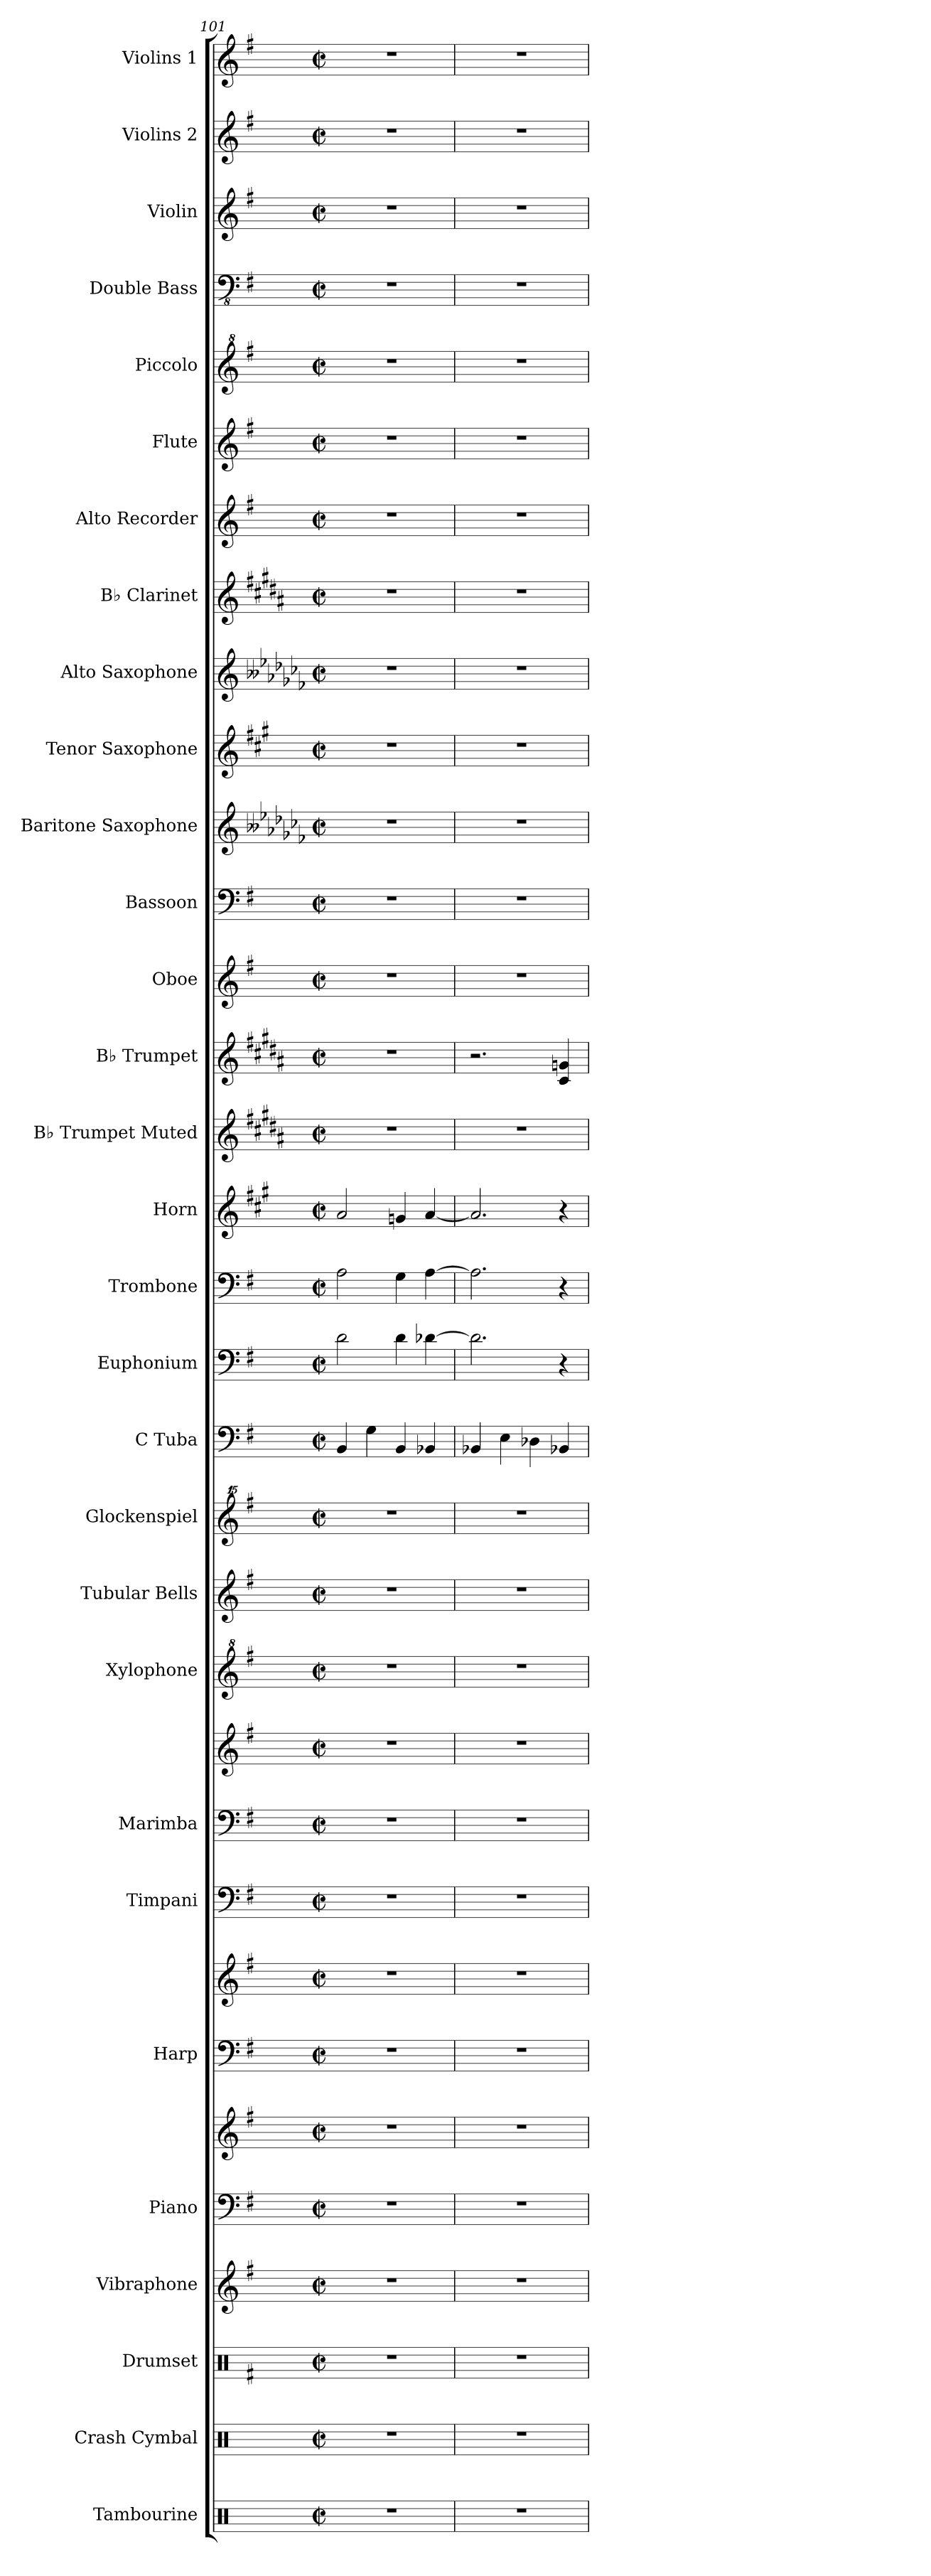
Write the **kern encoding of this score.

**kern	**kern	**kern	**kern	**kern	**kern	**kern	**kern	**kern	**kern	**kern	**kern	**kern	**kern	**kern	**kern	**kern	**kern	**kern	**kern	**kern	**kern	**kern	**kern	**kern	**kern	**kern	**kern	**kern	**kern	**kern	**kern	**kern
*part30	*part29	*part28	*part27	*part26	*part26	*part25	*part25	*part24	*part23	*part23	*part22	*part21	*part20	*part19	*part18	*part17	*part16	*part15	*part14	*part13	*part12	*part11	*part10	*part9	*part8	*part7	*part6	*part5	*part4	*part3	*part2	*part1
*staff33	*staff32	*staff31	*staff30	*staff29	*staff28	*staff27	*staff26	*staff25	*staff24	*staff23	*staff22	*staff21	*staff20	*staff19	*staff18	*staff17	*staff16	*staff15	*staff14	*staff13	*staff12	*staff11	*staff10	*staff9	*staff8	*staff7	*staff6	*staff5	*staff4	*staff3	*staff2	*staff1
*I"Tambourine	*I"Crash Cymbal	*I"Drumset	*I"Vibraphone	*I"Piano	*	*I"Harp	*	*I"Timpani	*I"Marimba	*	*I"Xylophone	*I"Tubular Bells	*I"Glockenspiel	*I"C Tuba	*I"Euphonium	*I"Trombone	*I"Horn	*I"B♭ Trumpet Muted	*I"B♭ Trumpet	*I"Oboe	*I"Bassoon	*I"Baritone Saxophone	*I"Tenor Saxophone	*I"Alto Saxophone	*I"B♭ Clarinet	*I"Alto Recorder	*I"Flute	*I"Piccolo	*I"Double Bass	*I"Violin	*I"Violins 2	*I"Violins 1
*I'Tamb.	*I'Cr. Cym.	*I'Drs.	*I'Vib.	*I'Pno.	*	*I'Hrp.	*	*I'Timp.	*I'Mrm.	*	*I'Xyl.	*I'Tu. Be.	*I'Glk.	*I'C Tu.	*I'Eu.	*I'Trb.	*I'Hn.	*I'B♭ Tpt. Mut	*I'B♭ Tpt.	*I'Ob.	*I'Bsn.	*I'Bar. Sax.	*I'T. Sax.	*I'A. Sax.	*I'B♭ Cl.	*I'A. Rec.	*I'Fl.	*I'Picc.	*	*I'Vln.	*I'Vlns. 2	*I'Vlns. 1
*clefX	*clefX	*clefX	*clefG2	*clefF4	*clefG2	*clefF4	*clefG2	*clefF4	*clefF4	*clefG2	*clefG^2	*clefG2	*clefG^^2	*clefF4	*clefF4	*clefF4	*clefG2	*clefG2	*clefG2	*clefG2	*clefF4	*clefG2	*clefG2	*clefG2	*clefG2	*clefG2	*clefG2	*clefG^2	*clefFv4	*clefG2	*clefG2	*clefG2
*	*	*	*	*	*	*	*	*	*	*	*	*	*	*	*	*	*ITrd4c7	*ITrd1c2	*ITrd1c2	*	*	*ITrd12c21	*ITrd8c14	*ITrd5c9	*ITrd1c2	*	*	*ITrd-7c-12	*ITrd7c12	*	*	*
*k[]	*k[]	*k[f#]	*k[f#]	*k[f#]	*k[f#]	*k[f#]	*k[f#]	*k[f#]	*k[f#]	*k[f#]	*k[f#]	*k[f#]	*k[f#]	*k[f#]	*k[f#]	*k[f#]	*k[f#c#]	*k[f#c#g#]	*k[f#c#g#]	*k[f#]	*k[f#]	*k[b--e-a-d-g-c-f-]	*k[f#c#g#]	*k[b--e-a-d-g-c-f-]	*k[f#c#g#]	*k[f#]	*k[f#]	*k[f#]	*k[f#]	*k[f#]	*k[f#]	*k[f#]
*C:	*C:	*G:	*G:	*G:	*G:	*G:	*G:	*G:	*G:	*G:	*G:	*G:	*G:	*G:	*G:	*G:	*D:	*A:	*A:	*G:	*G:	*F-:	*A:	*F-:	*A:	*G:	*G:	*G:	*G:	*G:	*G:	*G:
*M2/2	*M2/2	*M2/2	*M2/2	*M2/2	*M2/2	*M2/2	*M2/2	*M2/2	*M2/2	*M2/2	*M2/2	*M2/2	*M2/2	*M2/2	*M2/2	*M2/2	*M2/2	*M2/2	*M2/2	*M2/2	*M2/2	*M2/2	*M2/2	*M2/2	*M2/2	*M2/2	*M2/2	*M2/2	*M2/2	*M2/2	*M2/2	*M2/2
*met(c|)	*met(c|)	*met(c|)	*met(c|)	*met(c|)	*met(c|)	*met(c|)	*met(c|)	*met(c|)	*met(c|)	*met(c|)	*met(c|)	*met(c|)	*met(c|)	*met(c|)	*met(c|)	*met(c|)	*met(c|)	*met(c|)	*met(c|)	*met(c|)	*met(c|)	*met(c|)	*met(c|)	*met(c|)	*met(c|)	*met(c|)	*met(c|)	*met(c|)	*met(c|)	*met(c|)	*met(c|)	*met(c|)
=101	=101	=101	=101	=101	=101	=101	=101	=101	=101	=101	=101	=101	=101	=101	=101	=101	=101	=101	=101	=101	=101	=101	=101	=101	=101	=101	=101	=101	=101	=101	=101	=101
1r	1r	1r	1r	1r	1r	1r	1r	1r	1r	1r	1r	1r	1r	4BB/	2d\	2A\	2d/	1r	1r	1r	1r	1r	1r	1r	1r	1r	1r	1r	1r	1r	1r	1r
.	.	.	.	.	.	.	.	.	.	.	.	.	.	4G\	.	.	.	.	.	.	.	.	.	.	.	.	.	.	.	.	.	.
.	.	.	.	.	.	.	.	.	.	.	.	.	.	4BB/	4d\	4G\	4c/	.	.	.	.	.	.	.	.	.	.	.	.	.	.	.
.	.	.	.	.	.	.	.	.	.	.	.	.	.	4BB-X/	[4d-X\	[4A\	[4d/	.	.	.	.	.	.	.	.	.	.	.	.	.	.	.
=102	=102	=102	=102	=102	=102	=102	=102	=102	=102	=102	=102	=102	=102	=102	=102	=102	=102	=102	=102	=102	=102	=102	=102	=102	=102	=102	=102	=102	=102	=102	=102	=102
1r	1r	1r	1r	1r	1r	1r	1r	1r	1r	1r	1r	1r	1r	4BB-X/	2.d-\]	2.A\]	2.d/]	1r	2.r	1r	1r	1r	1r	1r	1r	1r	1r	1r	1r	1r	1r	1r
.	.	.	.	.	.	.	.	.	.	.	.	.	.	4E\	.	.	.	.	.	.	.	.	.	.	.	.	.	.	.	.	.	.
.	.	.	.	.	.	.	.	.	.	.	.	.	.	4D-X\	.	.	.	.	.	.	.	.	.	.	.	.	.	.	.	.	.	.
.	.	.	.	.	.	.	.	.	.	.	.	.	.	4BB-X/	4r	4r	4r	.	4B/ 4fn/	.	.	.	.	.	.	.	.	.	.	.	.	.
=	=	=	=	=	=	=	=	=	=	=	=	=	=	=	=	=	=	=	=	=	=	=	=	=	=	=	=	=	=	=	=	=
*-	*-	*-	*-	*-	*-	*-	*-	*-	*-	*-	*-	*-	*-	*-	*-	*-	*-	*-	*-	*-	*-	*-	*-	*-	*-	*-	*-	*-	*-	*-	*-	*-
